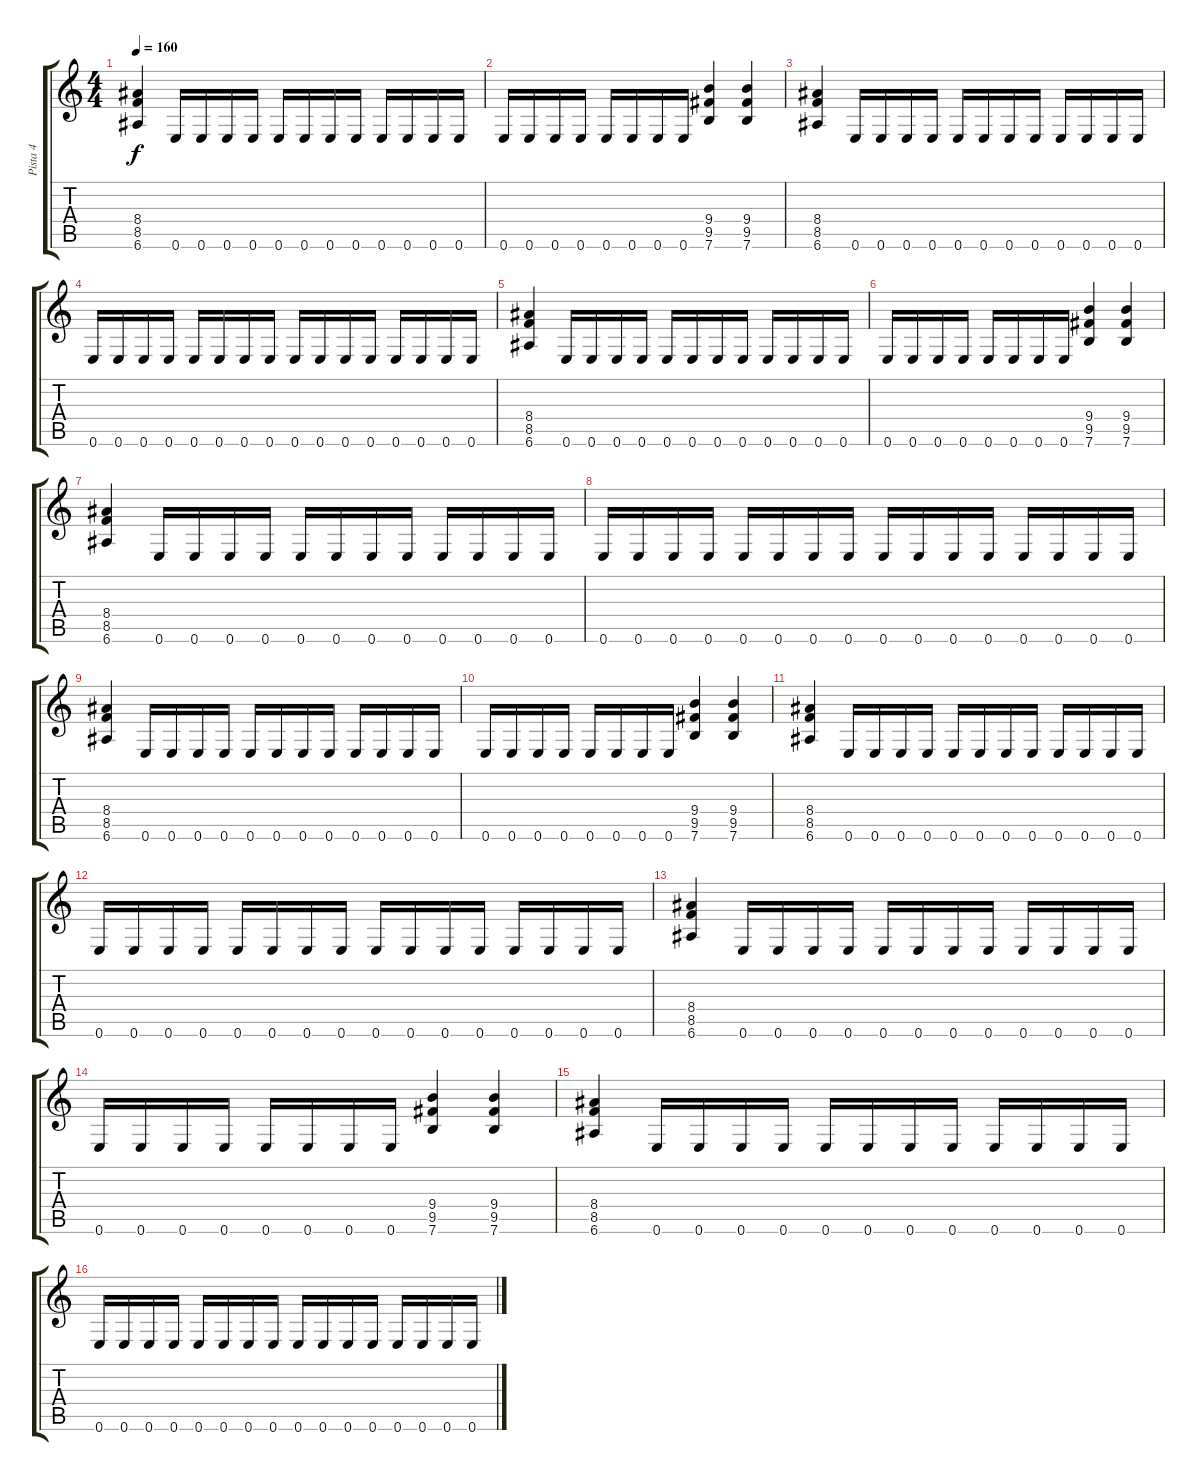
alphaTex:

\track ("Pista 4" "Pista 4") {instrument distortionguitar}
\staff {score tabs}
\tuning (E4 B3 G3 D3 A2 E2) {hide}
\ts (4 4)
\tempo 160
\clef g2
\ks c
(8.4 8.5 6.6).4{dy f} 0.6.16 0.6.16 0.6.16 0.6.16 0.6.16 0.6.16 0.6.16 0.6.16 0.6.16 0.6.16 0.6.16 0.6.16 |
0.6.16 0.6.16 0.6.16 0.6.16 0.6.16 0.6.16 0.6.16 0.6.16 (9.4 9.5 7.6).4 (9.4 9.5 7.6).4 |
(8.4 8.5 6.6).4 0.6.16 0.6.16 0.6.16 0.6.16 0.6.16 0.6.16 0.6.16 0.6.16 0.6.16 0.6.16 0.6.16 0.6.16 |
0.6.16 0.6.16 0.6.16 0.6.16 0.6.16 0.6.16 0.6.16 0.6.16 0.6.16 0.6.16 0.6.16 0.6.16 0.6.16 0.6.16 0.6.16 0.6.16 |
(8.4 8.5 6.6).4 0.6.16 0.6.16 0.6.16 0.6.16 0.6.16 0.6.16 0.6.16 0.6.16 0.6.16 0.6.16 0.6.16 0.6.16 |
0.6.16 0.6.16 0.6.16 0.6.16 0.6.16 0.6.16 0.6.16 0.6.16 (9.4 9.5 7.6).4 (9.4 9.5 7.6).4 |
(8.4 8.5 6.6).4 0.6.16 0.6.16 0.6.16 0.6.16 0.6.16 0.6.16 0.6.16 0.6.16 0.6.16 0.6.16 0.6.16 0.6.16 |
0.6.16 0.6.16 0.6.16 0.6.16 0.6.16 0.6.16 0.6.16 0.6.16 0.6.16 0.6.16 0.6.16 0.6.16 0.6.16 0.6.16 0.6.16 0.6.16 |
(8.4 8.5 6.6).4 0.6.16 0.6.16 0.6.16 0.6.16 0.6.16 0.6.16 0.6.16 0.6.16 0.6.16 0.6.16 0.6.16 0.6.16 |
0.6.16 0.6.16 0.6.16 0.6.16 0.6.16 0.6.16 0.6.16 0.6.16 (9.4 9.5 7.6).4 (9.4 9.5 7.6).4 |
(8.4 8.5 6.6).4 0.6.16 0.6.16 0.6.16 0.6.16 0.6.16 0.6.16 0.6.16 0.6.16 0.6.16 0.6.16 0.6.16 0.6.16 |
0.6.16 0.6.16 0.6.16 0.6.16 0.6.16 0.6.16 0.6.16 0.6.16 0.6.16 0.6.16 0.6.16 0.6.16 0.6.16 0.6.16 0.6.16 0.6.16 |
(8.4 8.5 6.6).4 0.6.16 0.6.16 0.6.16 0.6.16 0.6.16 0.6.16 0.6.16 0.6.16 0.6.16 0.6.16 0.6.16 0.6.16 |
0.6.16 0.6.16 0.6.16 0.6.16 0.6.16 0.6.16 0.6.16 0.6.16 (9.4 9.5 7.6).4 (9.4 9.5 7.6).4 |
(8.4 8.5 6.6).4{volume 0} 0.6.16 0.6.16 0.6.16 0.6.16 0.6.16 0.6.16 0.6.16 0.6.16 0.6.16 0.6.16 0.6.16 0.6.16 |
0.6.16 0.6.16 0.6.16 0.6.16 0.6.16 0.6.16 0.6.16 0.6.16 0.6.16 0.6.16 0.6.16 0.6.16 0.6.16 0.6.16 0.6.16 0.6.16
